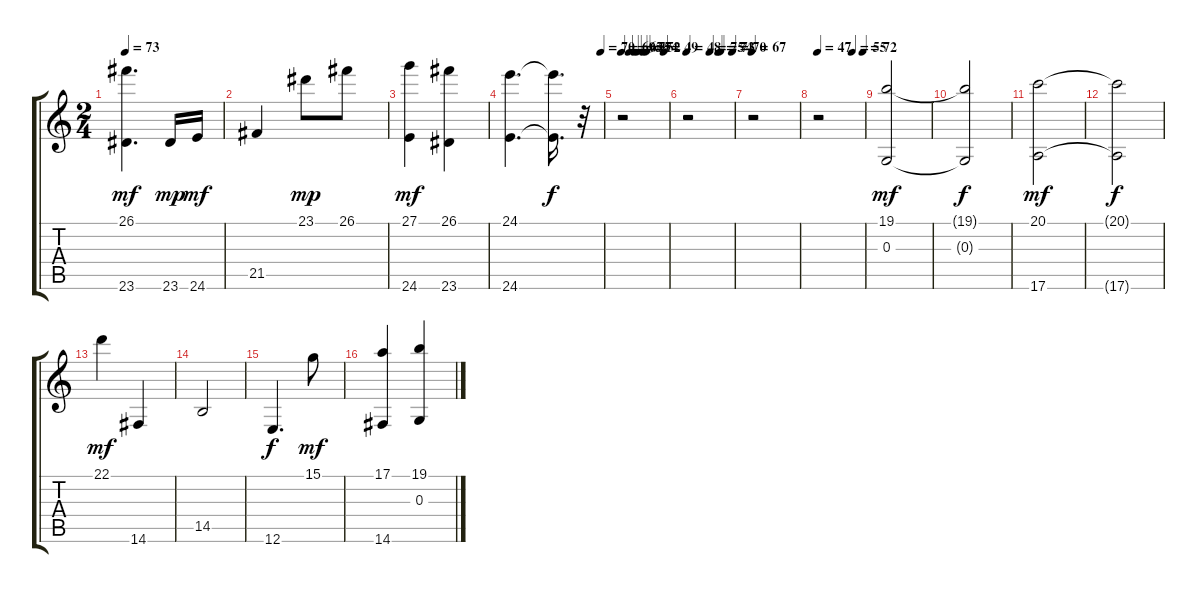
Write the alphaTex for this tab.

\track "" {instrument stringensemble1}
\staff {score tabs}
\tuning (E4 B3 G3 D3 A2 E2) {hide}
\ts (2 4)
\tempo 73
\clef g2
\ks c
(26.1 23.6).4{d dy mf} 23.6.16{dy mp} 24.6.16{dy mf} |
21.5.4 23.1.8{dy mp} 26.1.8 |
(27.1 24.6).4{dy mf} (26.1 23.6).4 |
\tempo (70 0.9791666666666666)
(24.1 24.6).4{d} (24.1{t} 24.6{t}).16{d dy f} r.32 |
\tempo 69
\tempo (64 0.16666666666666666)
\tempo (59 0.2916666666666667)
\tempo (57 0.3541666666666667)
\tempo (54 0.4791666666666667)
\tempo (52 0.5416666666666666)
\tempo (49 0.9166666666666666)
r.2 |
\tempo 48
\tempo (75 0.5)
\tempo (74 0.6875)
\tempo (73 0.7291666666666666)
\tempo (70 0.9791666666666666)
r.2 |
\tempo 67
r.2 |
\tempo 47
\tempo (55 0.75)
\tempo (72 0.9791666666666666)
r.2 |
(19.1 0.3).2{dy mf} |
(19.1{t} 0.3{t}).2{dy f} |
(20.1 17.6).2{dy mf} |
(20.1{t} 17.6{t}).2{dy f} |
22.1.4{dy mf} 14.6.4 |
14.5.2 |
12.6.4{d dy f} 15.1.8{dy mf} |
(17.1 14.6).4 (19.1 0.3).4
